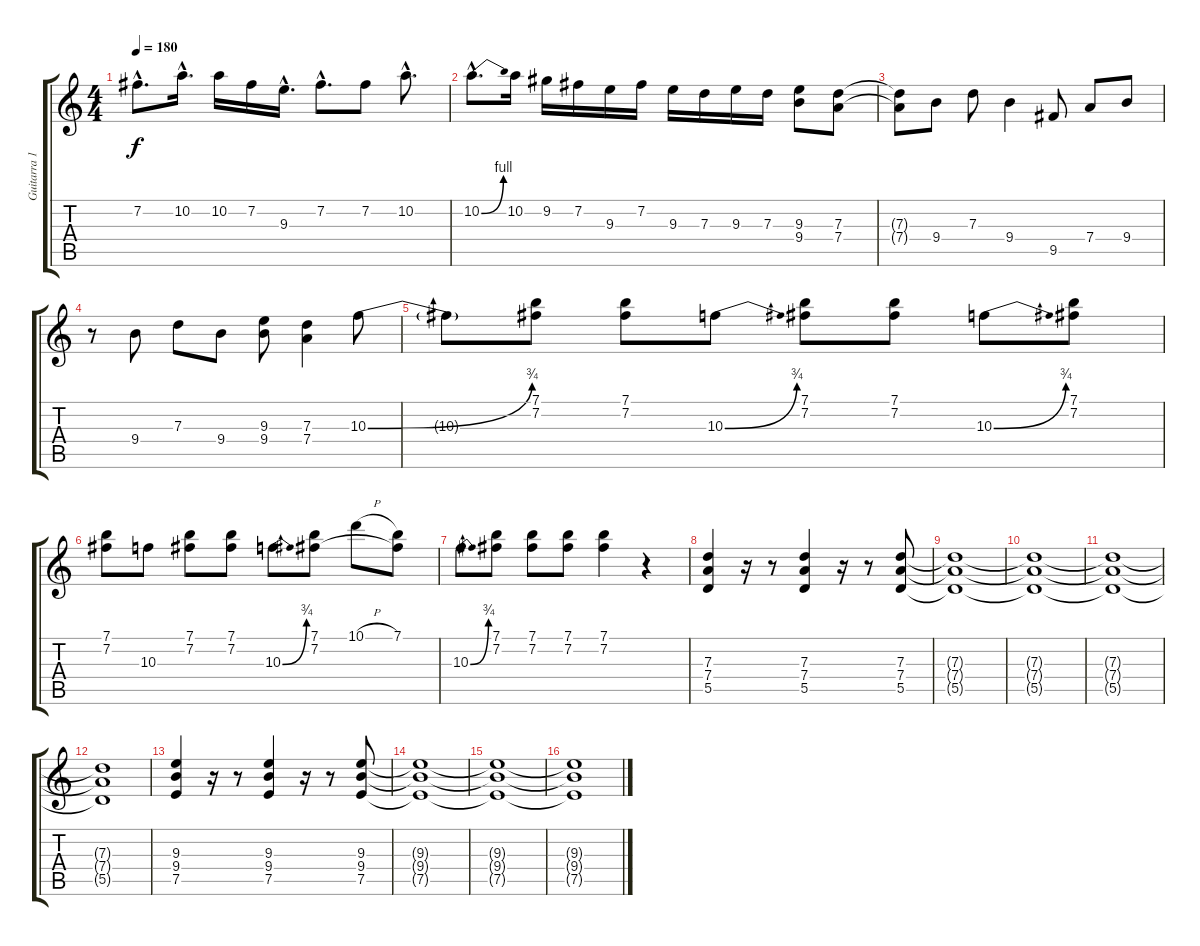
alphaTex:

\track ("Guitarra 1" "Guitarra 1") {instrument distortionguitar}
\staff {score tabs}
\tuning (E4 B3 G3 D3 A2 E2) {hide}
\ts (4 4)
\tempo 180
\clef g2
\ks c
7.2{hac}.8{d dy f} 10.2{hac}.16{d} 10.2.16 7.2.16 9.3{hac}.16{d} 7.2{hac}.8{d} 7.2.8 10.2{hac}.8{d} |
10.2{be (bend 0 0 60 4) hac}.8{d} 10.2.16 9.2.16 7.2.16 9.3.16 7.2.16 9.3.16 7.3.16 9.3.16 7.3.16 (9.3 9.4).8 (7.3 7.4).8 |
(7.3{t} 7.4{t}).8 9.4.8 7.3.8 9.4.4 9.5.8 7.4.8 9.4.8 |
r.8 9.4.8 7.3.8 9.4.8 (9.3 9.4).8 (7.3 7.4).4 10.3{be (bend 0 0 60 3)}.8 |
10.3{t}.8 (7.1 7.2).8 (7.1 7.2).8 10.3{be (bend 0 0 60 3)}.8 (7.1 7.2).8 (7.1 7.2).8 10.3{be (bend 0 0 60 3)}.8 (7.1 7.2).8 |
(7.1 7.2).8 10.3.8 (7.1 7.2).8 (7.1 7.2).8 10.3{be (bend 0 0 60 3)}.8 (7.1 7.2).8 10.1{h}.8 (7.1 7.2{t}).8 |
10.3{be (bend 0 0 60 3)}.8 (7.1 7.2).8 (7.1 7.2).8 (7.1 7.2).8 (7.1 7.2).4 r.4 |
(7.3 7.4 5.5).4{volume 10 balance 0} r.16 r.8 (7.3 7.4 5.5).4 r.16 r.8 (7.3 7.4 5.5).8 |
(7.3{t} 7.4{t} 5.5{t}).1 |
(7.3{t} 7.4{t} 5.5{t}).1 |
(7.3{t} 7.4{t} 5.5{t}).1 |
(7.3{t} 7.4{t} 5.5{t}).1 |
(9.3 9.4 7.5).4 r.16 r.8 (9.3 9.4 7.5).4 r.16 r.8 (9.3 9.4 7.5).8 |
(9.3{t} 9.4{t} 7.5{t}).1 |
(9.3{t} 9.4{t} 7.5{t}).1 |
(9.3{t} 9.4{t} 7.5{t}).1
